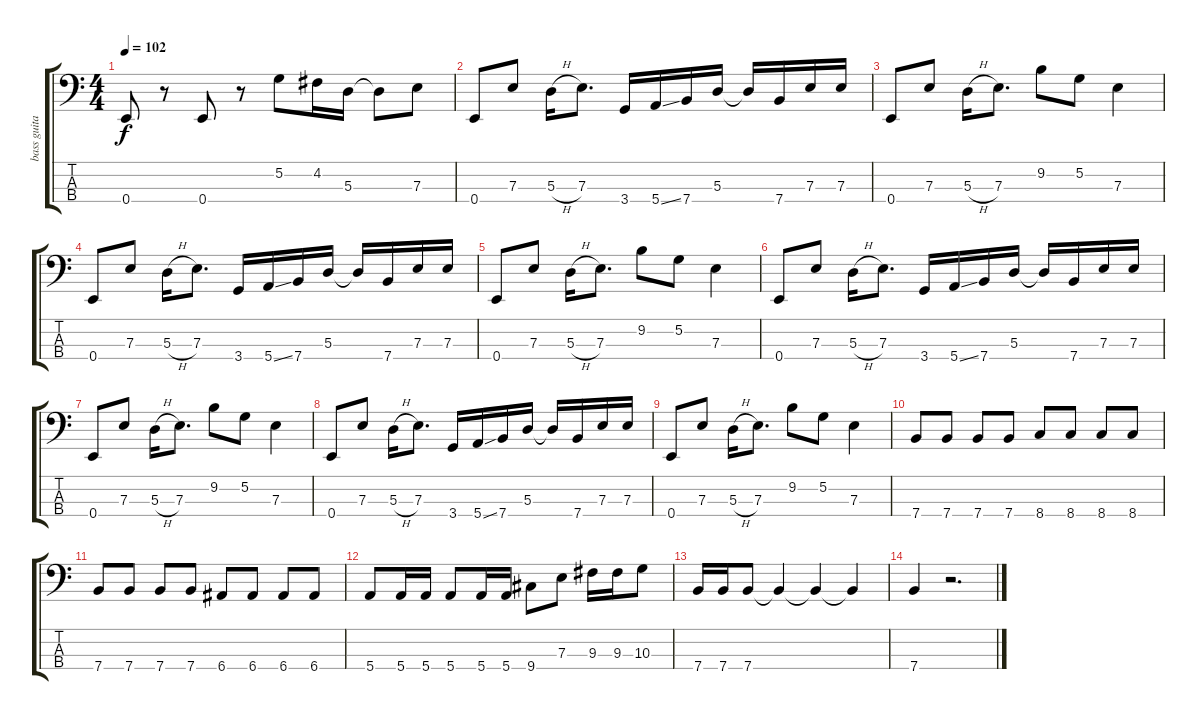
\track ("bass guitar" "bass guita") {instrument electricbassfinger}
\staff {score tabs}
\tuning (G2 D2 A1 E1) {hide}
\ts (4 4)
\tempo 102
\clef f4
\ks c
0.4.8{dy f} r.8 0.4.8 r.8 5.2.8 4.2.16 5.3.16 5.3{t}.8 7.3.8 |
0.4.8 7.3.8 5.3{h}.16 7.3.8{d} 3.4.16 5.4{ss}.16 7.4.16 5.3.16 5.3{t}.16 7.4.16 7.3.16 7.3.16 |
0.4.8 7.3.8 5.3{h}.16 7.3.8{d} 9.2.8 5.2.8 7.3.4 |
0.4.8 7.3.8 5.3{h}.16 7.3.8{d} 3.4.16 5.4{ss}.16 7.4.16 5.3.16 5.3{t}.16 7.4.16 7.3.16 7.3.16 |
0.4.8 7.3.8 5.3{h}.16 7.3.8{d} 9.2.8 5.2.8 7.3.4 |
0.4.8 7.3.8 5.3{h}.16 7.3.8{d} 3.4.16 5.4{ss}.16 7.4.16 5.3.16 5.3{t}.16 7.4.16 7.3.16 7.3.16 |
0.4.8 7.3.8 5.3{h}.16 7.3.8{d} 9.2.8 5.2.8 7.3.4 |
0.4.8 7.3.8 5.3{h}.16 7.3.8{d} 3.4.16 5.4{ss}.16 7.4.16 5.3.16 5.3{t}.16 7.4.16 7.3.16 7.3.16 |
0.4.8 7.3.8 5.3{h}.16 7.3.8{d} 9.2.8 5.2.8 7.3.4 |
7.4.8 7.4.8 7.4.8 7.4.8 8.4.8 8.4.8 8.4.8 8.4.8 |
7.4.8 7.4.8 7.4.8 7.4.8 6.4.8 6.4.8 6.4.8 6.4.8 |
5.4.8 5.4.16 5.4.16 5.4.8 5.4.16 5.4.16 9.4.8 7.3.8 9.3.16 9.3.16 10.3.8 |
7.4.16 7.4.16 7.4.8 7.4{t}.4 7.4{t}.4 7.4{t}.4 |
7.4.4 r.2{d}
